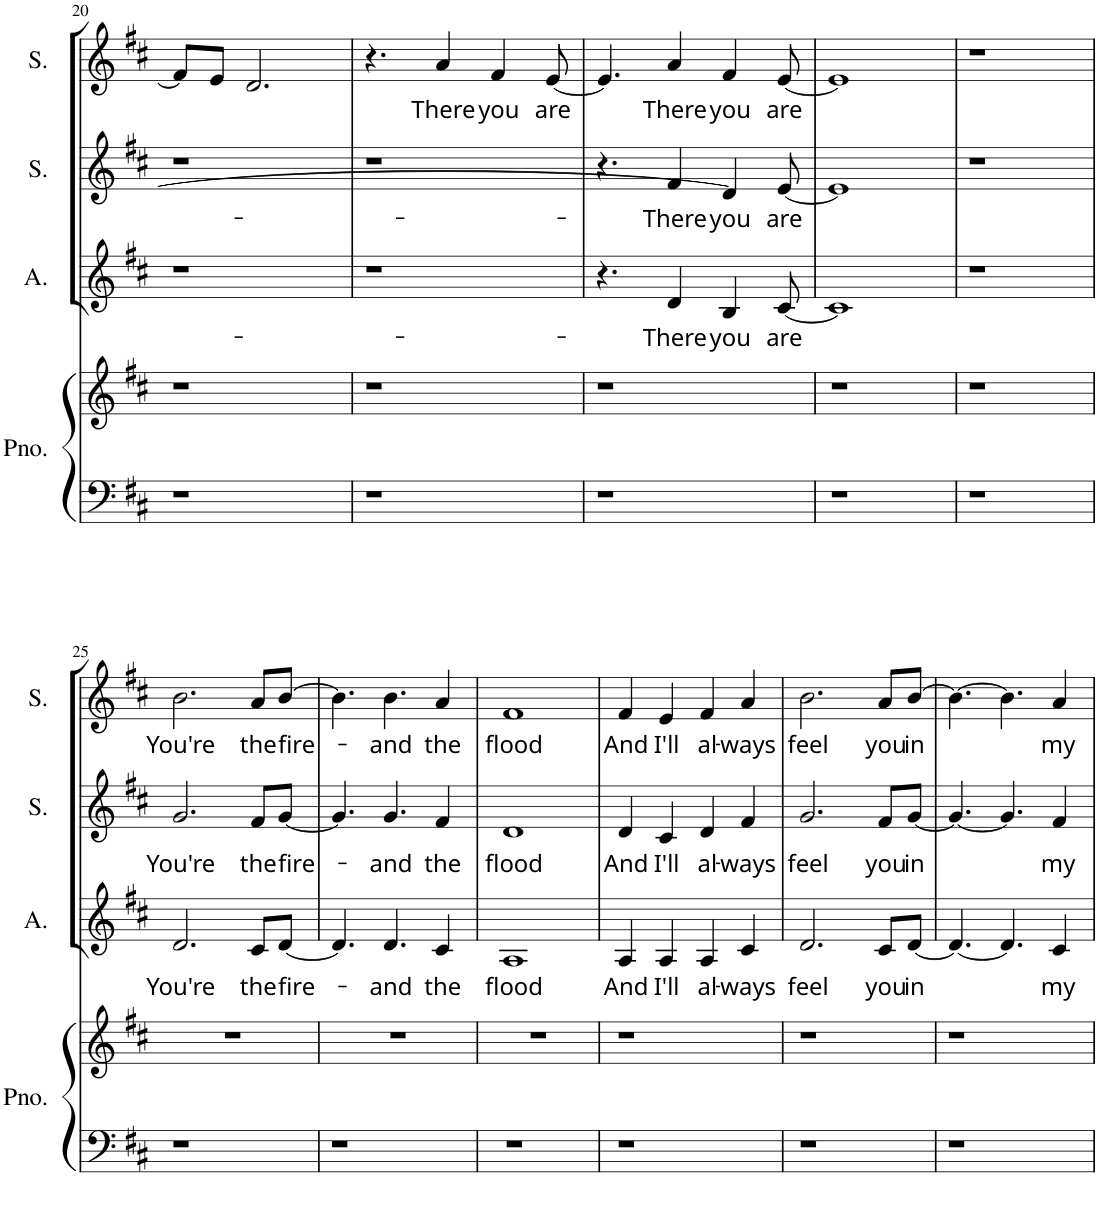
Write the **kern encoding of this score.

**kern	**kern	**kern	**text	**kern	**text	**kern	**text
*part4	*part4	*part3	*part3	*part2	*part2	*part1	*part1
*staff5	*staff4	*staff3	*staff3	*staff2	*staff2	*staff1	*staff1
*I"Piano	*	*I"ALTO	*	*I"SOPRANO 2	*	*I"SOPRANO 1	*
*I'Pno.	*	*I'A.	*	*I'S.	*	*I'S.	*
!!LO:PB:g=z
*clefF4	*clefG2	*clefG2	*	*clefG2	*	*clefG2	*
*k[f#c#]	*k[f#c#]	*k[f#c#]	*	*k[f#c#]	*	*k[f#c#]	*
*D:	*D:	*D:	*	*D:	*	*D:	*
*M4/4	*M4/4	*M4/4	*	*M4/4	*	*M4/4	*
=20	=20	=20	=20	=20	=20	=20	=20
1r	1r	1r	.	1r	.	8f#/L]	.
.	.	.	.	.	.	8e/J	.
.	.	.	.	.	.	2.d/	.
=21	=21	=21	=21	=21	=21	=21	=21
1r	1r	1r	.	1r	.	4.r	.
!	!	!	!	!	!	!	!LO:LY:b
.	.	.	.	.	.	4a/	There
!	!	!	!	!	!	!	!LO:LY:b
.	.	.	.	.	.	4f#/	you
!	!	!	!	!	!	!	!LO:LY:b
.	.	.	.	.	.	[8e/	are
=22	=22	=22	=22	=22	=22	=22	=22
1r	1r	4.r	.	4.r	.	4.e/]	.
!	!	!	!LO:LY:b	!	!LO:LY:b	!	!LO:LY:b
.	.	4d/	There	4f#/	-There	4a/	There
!	!	!	!LO:LY:b	!	!LO:LY:b	!	!LO:LY:b
.	.	4B/	you	4d/]	you	4f#/	you
!	!	!	!LO:LY:b	!	!LO:LY:b	!	!LO:LY:b
.	.	[8c#/	are	[8e/	are	[8e/	are
=23	=23	=23	=23	=23	=23	=23	=23
1r	1r	1c#]	.	1e]	.	1e]	.
=24	=24	=24	=24	=24	=24	=24	=24
1r	1r	1r	.	1r	.	1r	.
!!LO:LB:g=z
=25	=25	=25	=25	=25	=25	=25	=25
!	!	!	!LO:LY:b	!	!LO:LY:b	!	!LO:LY:b
1r	1r	2.d/	You're	2.g/	You're	2.b\	You're
!	!	!	!LO:LY:b	!	!LO:LY:b	!	!LO:LY:b
.	.	8c#/L	the	8f#/L	the	8a/L	the
!	!	!	!LO:LY:b	!	!LO:LY:b	!	!LO:LY:b
.	.	[8d/J	fire-	[8g/J	fire-	[8b/J	fire-
=26	=26	=26	=26	=26	=26	=26	=26
1r	1r	4.d/]	.	4.g/]	.	4.b\]	.
!	!	!	!LO:LY:b	!	!LO:LY:b	!	!LO:LY:b
.	.	4.d/	-and	4.g/	-and	4.b\	-and
!	!	!	!LO:LY:b	!	!LO:LY:b	!	!LO:LY:b
.	.	4c#/	the	4f#/	the	4a/	the
=27	=27	=27	=27	=27	=27	=27	=27
!	!	!	!LO:LY:b	!	!LO:LY:b	!	!LO:LY:b
1r	1r	1A	flood	1d	flood	1f#	flood
=28	=28	=28	=28	=28	=28	=28	=28
!	!	!	!LO:LY:b	!	!LO:LY:b	!	!LO:LY:b
1r	1r	4A/	And	4d/	And	4f#/	And
!	!	!	!LO:LY:b	!	!LO:LY:b	!	!LO:LY:b
.	.	4A/	I'll	4c#/	I'll	4e/	I'll
!	!	!	!LO:LY:b	!	!LO:LY:b	!	!LO:LY:b
.	.	4A/	al-	4d/	al-	4f#/	al-
!	!	!	!LO:LY:b	!	!LO:LY:b	!	!LO:LY:b
.	.	4c#/	-ways	4f#/	-ways	4a/	-ways
=29	=29	=29	=29	=29	=29	=29	=29
!	!	!	!LO:LY:b	!	!LO:LY:b	!	!LO:LY:b
1r	1r	2.d/	feel	2.g/	feel	2.b\	feel
!	!	!	!LO:LY:b	!	!LO:LY:b	!	!LO:LY:b
.	.	8c#/L	you	8f#/L	you	8a/L	you
!	!	!	!LO:LY:b	!	!LO:LY:b	!	!LO:LY:b
.	.	[8d/J	in	[8g/J	in	[8b/J	in
=30	=30	=30	=30	=30	=30	=30	=30
1r	1r	4.d/_	.	4.g/_	.	4.b\_	.
.	.	4.d/]	.	4.g/]	.	4.b\]	.
!	!	!	!LO:LY:b	!	!LO:LY:b	!	!LO:LY:b
.	.	4c#/	my	4f#/	my	4a/	my
=	=	=	=	=	=	=	=
*-	*-	*-	*-	*-	*-	*-	*-
